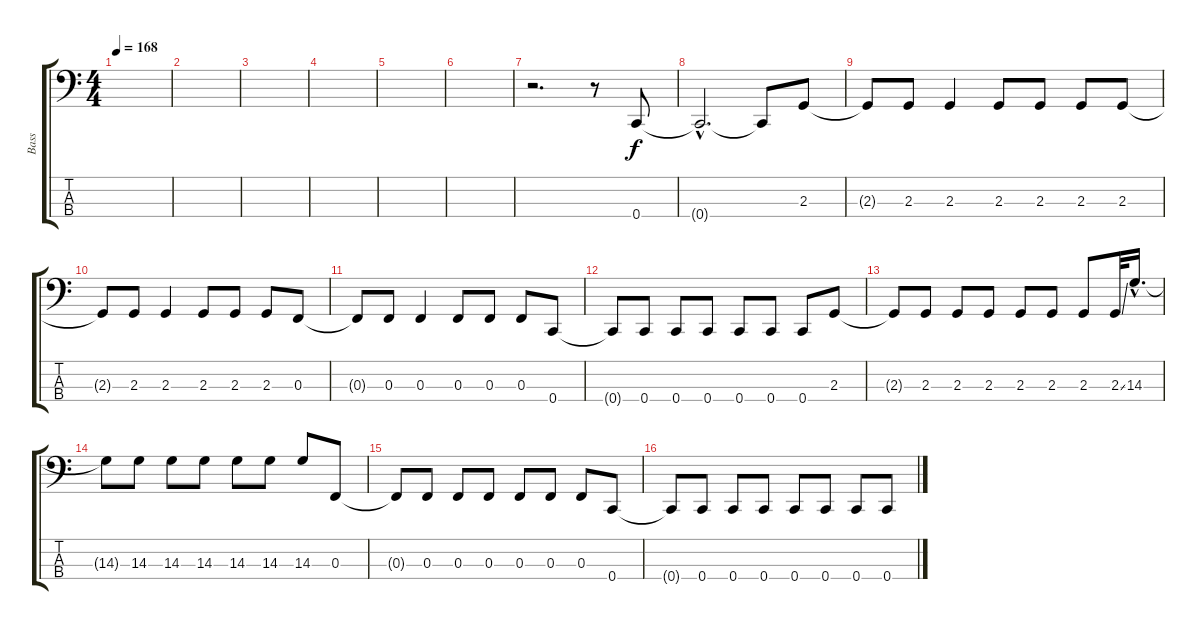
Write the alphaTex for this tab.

\track ("Bass" "Bass") {instrument electricbassfinger}
\staff {score tabs}
\tuning (Eb2 Bb1 F1 C1) {hide}
\ts (4 4)
\tempo 168
\clef f4
\ks c
|
|
|
|
|
|
r.2{d} r.8 0.4.8 |
0.4{hac t}.2{d} 0.4{t}.8 2.3.8 |
2.3{t}.8 2.3.8 2.3.4 2.3.8 2.3.8 2.3.8 2.3.8 |
2.3{t}.8 2.3.8 2.3.4 2.3.8 2.3.8 2.3.8 0.3.8 |
0.3{t}.8 0.3.8 0.3.4 0.3.8 0.3.8 0.3.8 0.4.8 |
0.4{t}.8 0.4.8 0.4.8 0.4.8 0.4.8 0.4.8 0.4.8 2.3.8 |
2.3{t}.8 2.3.8 2.3.8 2.3.8 2.3.8 2.3.8 2.3.8 2.3{ss}.32 14.3{hac}.16{d} |
14.3{t}.8 14.3.8 14.3.8 14.3.8 14.3.8 14.3.8 14.3.8 0.3.8 |
0.3{t}.8 0.3.8 0.3.8 0.3.8 0.3.8 0.3.8 0.3.8 0.4.8 |
0.4{t}.8 0.4.8 0.4.8 0.4.8 0.4.8 0.4.8 0.4.8 0.4.8
